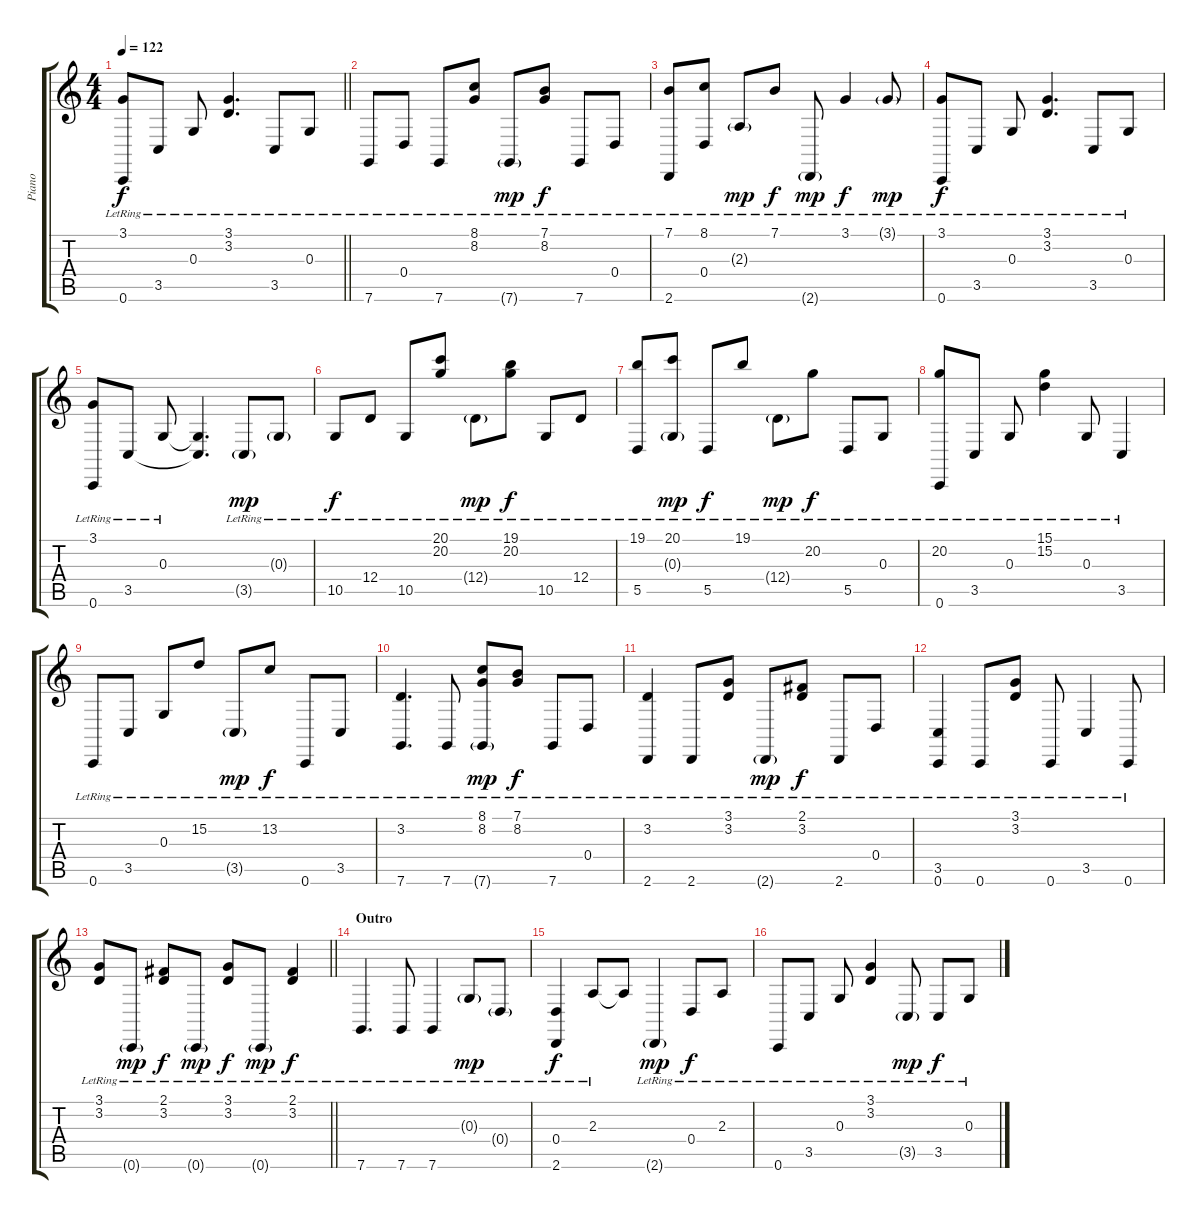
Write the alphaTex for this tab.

\track ("Piano" "Piano") {instrument acousticgrandpiano}
\staff {score tabs}
\tuning (E4 B3 G3 D3 A2 C2) {hide}
\ts (4 4)
\tempo 122
\clef g2
\barLineRight lightlight
\ks c
(3.1{lr} 0.6{lr}).8{dy f} 3.5{lr}.8 0.3{lr}.8 (3.1{lr} 3.2{lr}).4{d} 3.5{lr}.8 0.3{lr}.8 |
7.6{lr}.8 0.4{lr}.8 7.6{lr}.8 (8.1{lr} 8.2{lr}).8 7.6{g lr}.8{dy mp} (7.1{lr} 8.2{lr}).8{dy f} 7.6{lr}.8 0.4{lr}.8 |
(7.1{lr} 2.6{lr}).8 (8.1{lr} 0.4{lr}).8 2.3{g lr}.8{dy mp} 7.1{lr}.8{dy f} 2.6{g lr}.8{dy mp} 3.1{lr}.4{dy f} 3.1{g lr}.8{dy mp} |
(3.1{lr} 0.6{lr}).8{dy f} 3.5{lr}.8 0.3{lr}.8 (3.1{lr} 3.2{lr}).4{d} 3.5{lr}.8 0.3{lr}.8 |
(3.1{lr} 0.6{lr}).8 3.5{lr}.8 0.3{lr}.8 (0.3{t} 3.5{t}).4{d} 3.5{g lr}.8{dy mp} 0.3{g lr}.8 |
10.5{lr}.8{dy f} 12.4{lr}.8 10.5{lr}.8 (20.1{lr} 20.2{lr}).8 12.4{g lr}.8{dy mp} (19.1{lr} 20.2{lr}).8{dy f} 10.5{lr}.8 12.4{lr}.8 |
(19.1{lr} 5.5{lr}).8 (20.1{lr} 0.3{g lr}).8{dy mp} 5.5{lr}.8{dy f} 19.1{lr}.8 12.4{g lr}.8{dy mp} 20.2{lr}.8{dy f} 5.5{lr}.8 0.3{lr}.8 |
(20.2{lr} 0.6{lr}).8 3.5{lr}.8 0.3{lr}.8 (15.1{lr} 15.2{lr}).4 0.3{lr}.8 3.5{lr}.4 |
0.6{lr}.8 3.5{lr}.8 0.3{lr}.8 15.2{lr}.8 3.5{g lr}.8{dy mp} 13.2{lr}.8{dy f} 0.6{lr}.8 3.5{lr}.8 |
(3.2{lr} 7.6{lr}).4{d} 7.6{lr}.8 (8.1{lr} 8.2{lr} 7.6{g lr}).8{dy mp} (7.1{lr} 8.2{lr}).8{dy f} 7.6{lr}.8 0.4{lr}.8 |
(3.2{lr} 2.6{lr}).4 2.6{lr}.8 (3.1{lr} 3.2{lr}).8 2.6{g lr}.8{dy mp} (2.1{lr} 3.2{lr}).8{dy f} 2.6{lr}.8 0.4{lr}.8 |
(3.5{lr} 0.6{lr}).4 0.6{lr}.8 (3.1{lr} 3.2{lr}).8 0.6{lr}.8 3.5{lr}.4 0.6{lr}.8 |
\barLineRight lightlight
(3.1{lr} 3.2{lr}).8 0.6{g lr}.8{dy mp} (2.1{lr} 3.2{lr}).8{dy f} 0.6{g lr}.8{dy mp} (3.1{lr} 3.2{lr}).8{dy f} 0.6{g lr}.8{dy mp} (2.1{lr} 3.2{lr}).4{dy f} |
\section ("" "Outro")
7.6{lr}.4{d} 7.6{lr}.8 7.6{lr}.4 0.3{g lr}.8{dy mp} 0.4{g lr}.8 |
(0.4{lr} 2.6{lr}).4{dy f} 2.3{lr}.8 2.3{t}.8 2.6{g lr}.4{dy mp} 0.4{lr}.8{dy f} 2.3{lr}.8 |
0.6{lr}.8 3.5{lr}.8 0.3{lr}.8 (3.1{lr} 3.2{lr}).4 3.5{g lr}.8{dy mp} 3.5{lr}.8{dy f} 0.3{lr}.8
